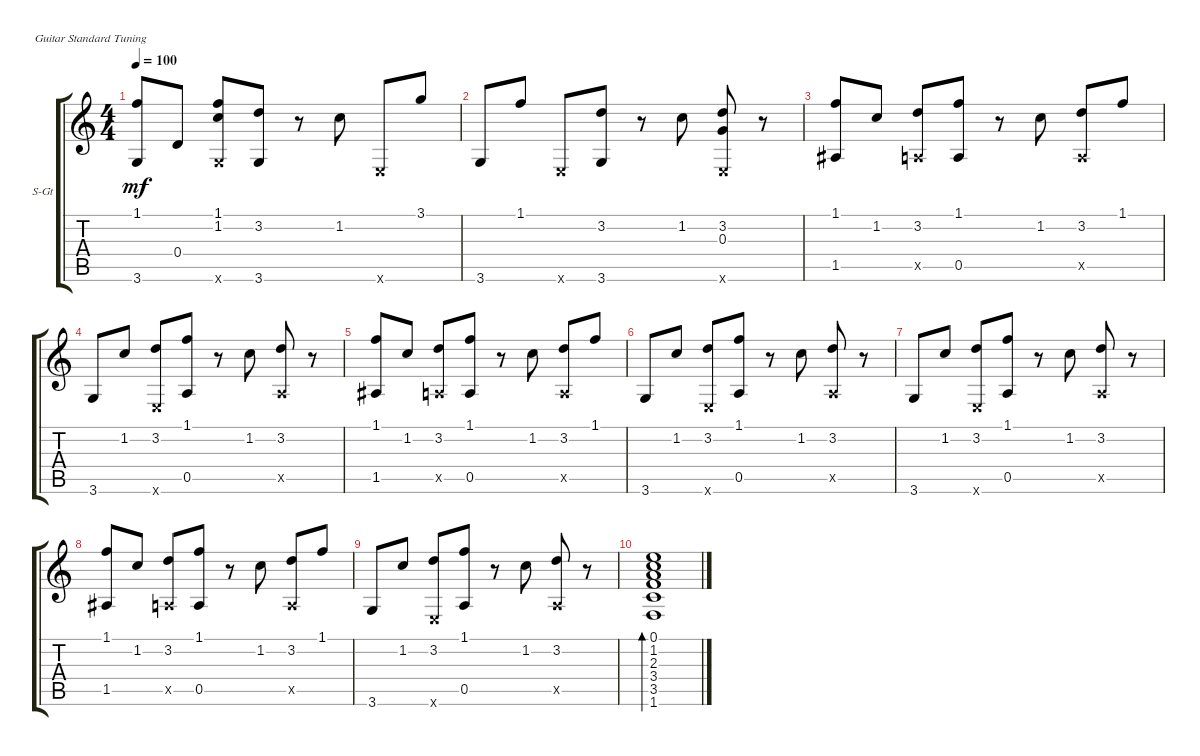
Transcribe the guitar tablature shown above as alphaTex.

\defaultSystemsLayout 4
\bracketExtendMode groupsimilarinstruments
\firstSystemTrackNameOrientation horizontal
\otherSystemsTrackNameOrientation horizontal
\track ("Steel Guitar" "S-Gt") {instrument acousticguitarsteel}
\staff {score tabs}
\tuning (E4 B3 G3 D3 A2 E2)
\ts (4 4)
\tempo 100
\clef g2
\ks c
(3.6 1.1).8{dy mf} 0.4.8 (3.6{x} 1.1 1.2).8 (3.6 3.2).8 r.8 1.2.8 0.6{x}.8 3.1.8 |
3.6.8 1.1.8 0.6{x}.8 (3.6 3.2).8 r.8 1.2.8 (0.6{x} 3.2 0.3).8 r.8 |
(1.1 1.5).8 1.2.8 (3.2 0.5{x}).8 (1.1 0.5).8 r.8 1.2.8 (3.2 0.5{x}).8 1.1.8 |
3.6.8 1.2.8 (3.2 0.6{x}).8 (1.1 0.5).8 r.8 1.2.8 (0.5{x} 3.2).8 r.8 |
(1.1 1.5).8 1.2.8 (3.2 0.5{x}).8 (1.1 0.5).8 r.8 1.2.8 (3.2 0.5{x}).8 1.1.8 |
3.6.8 1.2.8 (3.2 0.6{x}).8 (1.1 0.5).8 r.8 1.2.8 (0.5{x} 3.2).8 r.8 |
3.6.8 1.2.8 (3.2 0.6{x}).8 (1.1 0.5).8 r.8 1.2.8 (0.5{x} 3.2).8 r.8 |
(1.1 1.5).8 1.2.8 (3.2 0.5{x}).8 (1.1 0.5).8 r.8 1.2.8 (3.2 0.5{x}).8 1.1.8 |
3.6.8 1.2.8 (3.2 0.6{x}).8 (1.1 0.5).8 r.8 1.2.8 (0.5{x} 3.2).8 r.8 |
(1.6 3.5 3.4 2.3 1.2 0.1).1{bd 113}
